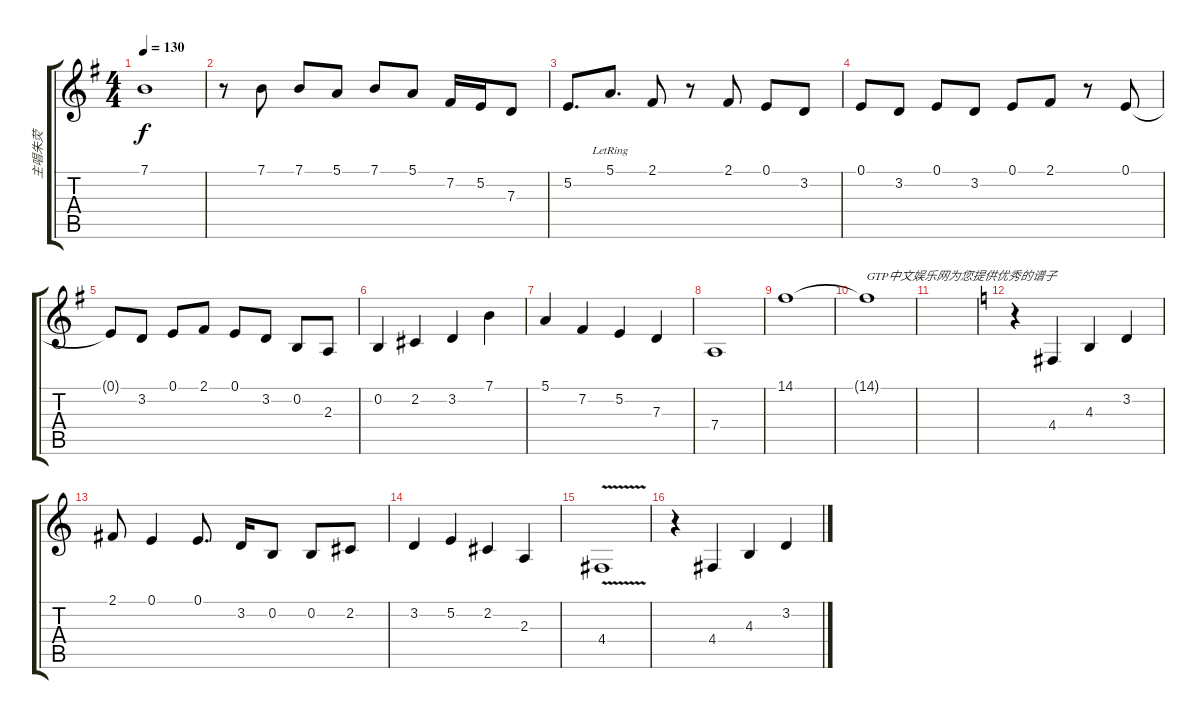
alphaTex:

\track ("主唱朱荧" "主唱朱荧") {instrument oboe}
\staff {score tabs}
\tuning (E4 B3 G3 D3 A2 E2) {hide}
\ts (4 4)
\tempo 130
\clef g2
\ks g
7.1.1{dy f} |
r.8 7.1.8 7.1.8 5.1.8 7.1.8 5.1.8 7.2.16 5.2.16 7.3.8 |
5.2.8{d} 5.1{lr}.8{d} 2.1.8 r.8 2.1.8 0.1.8 3.2.8 |
0.1.8 3.2.8 0.1.8 3.2.8 0.1.8 2.1.8 r.8 0.1.8 |
0.1{t}.8 3.2.8 0.1.8 2.1.8 0.1.8 3.2.8 0.2.8 2.3.8 |
0.2.4 2.2.4 3.2.4 7.1.4 |
5.1.4 7.2.4 5.2.4 7.3.4 |
7.4.1 |
14.1.1 |
14.1{t}.1{txt "GTP中文娱乐网为您提供优秀的谱子"} |
|
\ks c
r.4 4.4.4 4.3.4 3.2.4 |
2.1.8 0.1.4 0.1.8{d} 3.2.16 0.2.8 0.2.8 2.2.8 |
3.2.4 5.2.4 2.2.4 2.3.4 |
4.4{v}.1 |
r.4 4.4.4 4.3.4 3.2.4
